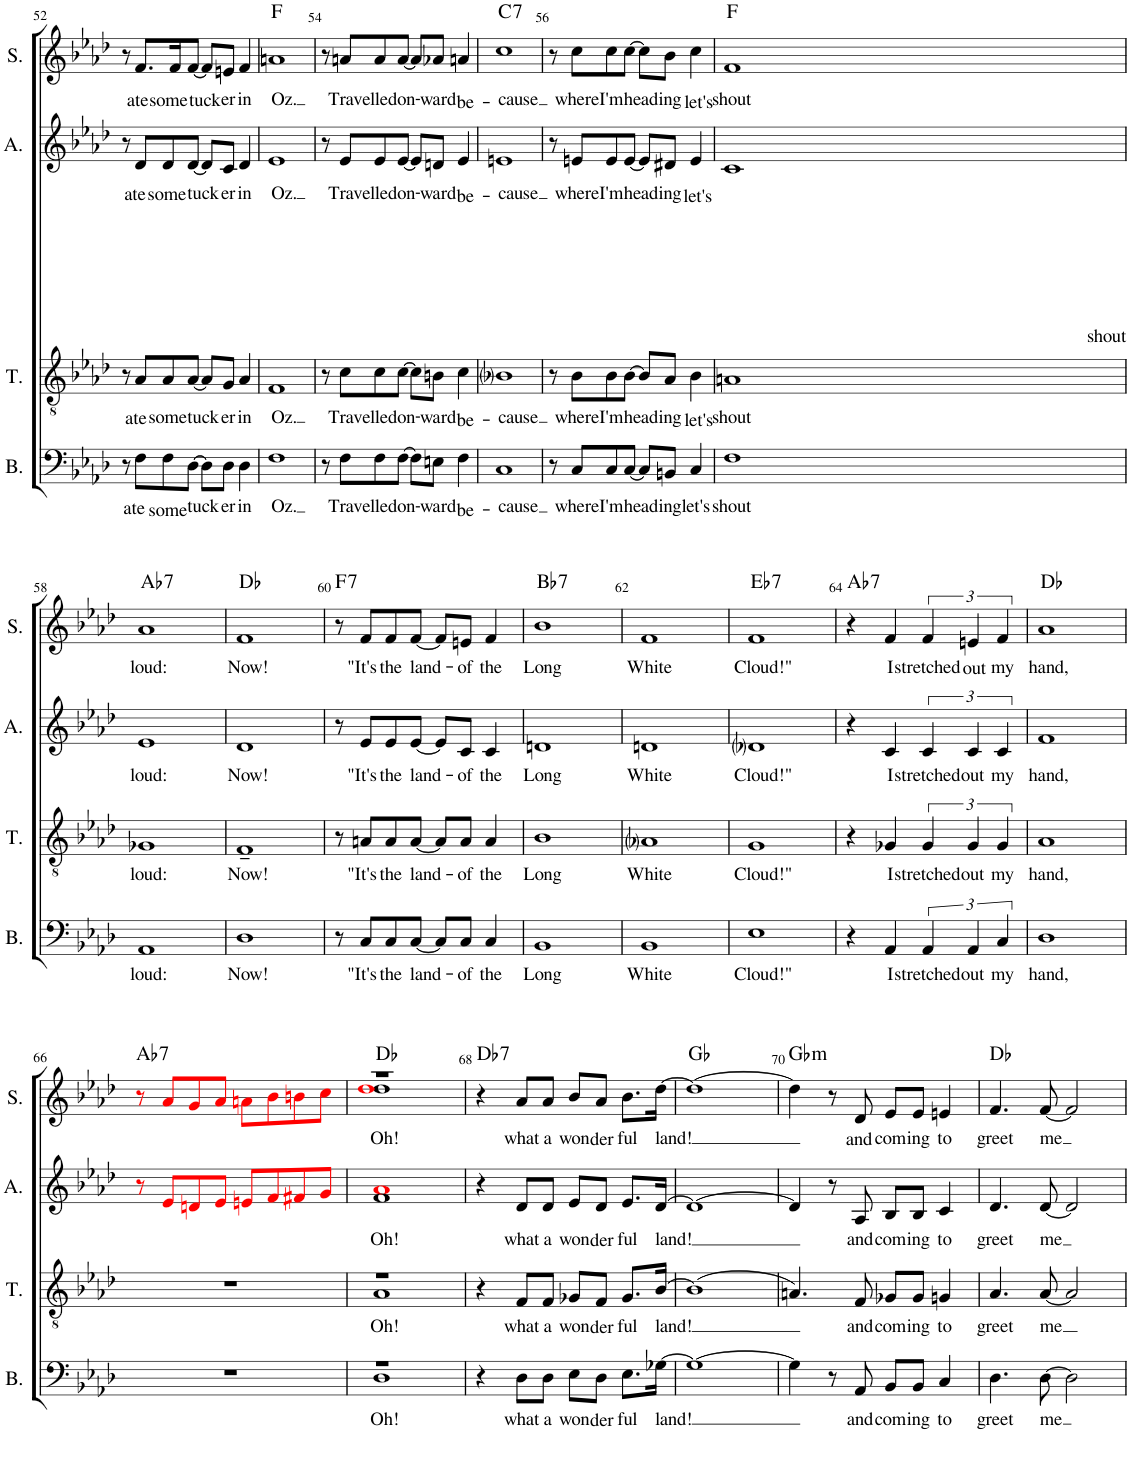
**kern	**text	**kern	**text	**kern	**text	**kern	**text	**harte
*part4	*part4	*part3	*part3	*part2	*part2	*part1	*part1	*part1
*staff4	*staff4	*staff3	*staff3	*staff2	*staff2	*staff1	*staff1	*
*I"Bass	*	*I"Tenor	*	*I"Alto	*	*I"Soprano	*	*
*I'B.	*	*I'T.	*	*I'A.	*	*I'S.	*	*
!!LO:PB:g=z
*clefF4	*	*clefGv2	*	*clefG2	*	*clefG2	*	*
*Trd7c12	*	*	*	*	*	*	*	*
*k[b-e-a-d-]	*	*k[b-e-a-d-]	*	*k[b-e-a-d-]	*	*k[b-e-a-d-]	*	*
*M4/4	*	*M4/4	*	*M4/4	*	*M4/4	*	*
=52	=52	=52	=52	=52	=52	=52	=52	=52
8r	.	8r	.	8r	.	8r	.	.
!	!LO:LY:b	!	!LO:LY:b	!	!LO:LY:b	!	!LO:LY:b	!
8F\L	ate	8A-/L	ate	8d-/L	ate	8.f/L	ate	.
!	!LO:LY:b	!	!LO:LY:b	!	!LO:LY:b	!	!	!
8F\	some	8A-/	some	8d-/	some	.	.	.
!	!	!	!	!	!	!	!LO:LY:b	!
.	.	.	.	.	.	16f/K	some	.
!	!LO:LY:b	!	!LO:LY:b	!	!LO:LY:b	!	!LO:LY:b	!
[8D-\J	tuck-	[8A-/J	tuck-	[8d-/J	tuck-	[8f/J	tuck-	.
8D-\L]	.	8A-/L]	.	8d-/L]	.	8f/L]	.	.
!	!LO:LY:b	!	!LO:LY:b	!	!LO:LY:b	!	!LO:LY:b	!
8D-\J	-er	8G/J	-er	8c/J	-er	8en/J	-er	.
!	!LO:LY:b	!	!LO:LY:b	!	!LO:LY:b	!	!LO:LY:b	!
4D-\	in	4A-/	in	4d-/	in	4f/	in	.
=53	=53	=53	=53	=53	=53	=53	=53	=53
!	!LO:LY:b	!	!LO:LY:b	!	!LO:LY:b	!	!LO:LY:b	!
1F	Oz.	1F	Oz.	1e-	Oz.	1an	Oz.	F:maj
=54	=54	=54	=54	=54	=54	=54	=54	=54
8r	.	8r	.	8r	.	8r	.	.
!	!LO:LY:b	!	!LO:LY:b	!	!LO:LY:b	!	!LO:LY:b	!
8F\L	Trav-	8c\L	Trav-	8e-/L	Trav-	8an/L	Trav-	.
!	!LO:LY:b	!	!LO:LY:b	!	!LO:LY:b	!	!LO:LY:b	!
8F\	-elled	8c\	-elled	8e-/	-elled	8a/	-elled	.
!	!LO:LY:b	!	!LO:LY:b	!	!LO:LY:b	!	!LO:LY:b	!
[8F\J	on-	[8c\J	on-	[8e-/J	on-	[8a/J	on-	.
8F\L]	.	8c\L]	.	8e-/L]	.	8a/L]	.	.
!	!LO:LY:b	!	!LO:LY:b	!	!LO:LY:b	!	!LO:LY:b	!
8En\J	-ward	8Bn\J	-ward	8dn/J	-ward	8a-X/J	-ward	.
!	!LO:LY:b	!	!LO:LY:b	!	!LO:LY:b	!	!LO:LY:b	!
4F\	be-	4c\	be-	4e-/	be-	4an/	be-	.
=55	=55	=55	=55	=55	=55	=55	=55	=55
!	!LO:LY:b	!	!LO:LY:b	!	!LO:LY:b	!	!LO:LY:b	!LO:H:kt=7
1C	-cause	1B-i	-cause	1en	-cause	1cc	-cause	C:7
=56	=56	=56	=56	=56	=56	=56	=56	=56
8r	.	8r	.	8r	.	8r	.	.
!	!LO:LY:b	!	!LO:LY:b	!	!LO:LY:b	!	!LO:LY:b	!
8C/L	where	8B-\L	where	8en/L	where	8cc\L	where	.
!	!LO:LY:b	!	!LO:LY:b	!	!LO:LY:b	!	!LO:LY:b	!
8C/	I'm	8B-\	I'm	8e/	I'm	8cc\	I'm	.
!	!LO:LY:b	!	!LO:LY:b	!	!LO:LY:b	!	!LO:LY:b	!
[8C/J	head-	[8B-\J	head-	[8e/J	head-	[8cc\J	head-	.
8C/L]	.	8B-/L]	.	8e/L]	.	8cc\L]	.	.
!	!LO:LY:b	!	!LO:LY:b	!	!LO:LY:b	!	!LO:LY:b	!
8BBn/J	-ing	8A-/J	-ing	8d#X/J	-ing	8b-\J	-ing	.
!	!LO:LY:b	!	!LO:LY:b	!	!LO:LY:b	!	!LO:LY:b	!
4C/	let's	4B-\	let's	4e/	let's	4cc\	let's	.
=57	=57	=57	=57	=57	=57	=57	=57	=57
!	!LO:LY:b	!	!LO:LY:b	!	!LO:LY:b	!	!LO:LY:b	!
1F	shout	1An	shout	1c	shout	1f	shout	F:maj
!!LO:LB:g=z
=58	=58	=58	=58	=58	=58	=58	=58	=58
!	!LO:LY:b	!	!LO:LY:b	!	!LO:LY:b	!	!LO:LY:b	!LO:H:kt=7
1AA-	loud:	1G-X	loud:	1e-	loud:	1a-	loud:	Ab:7
=59	=59	=59	=59	=59	=59	=59	=59	=59
!	!LO:LY:b	!	!LO:LY:b	!	!LO:LY:b	!	!LO:LY:b	!
1D-	Now!	1F~	Now!	1d-	Now!	1f	Now!	Db:maj
=60	=60	=60	=60	=60	=60	=60	=60	=60
!	!	!	!	!	!	!	!	!LO:H:kt=7
8r	.	8r	.	8r	.	8r	.	F:7
!	!LO:LY:b	!	!LO:LY:b	!	!LO:LY:b	!	!LO:LY:b	!
8C/L	"It's	8An/L	"It's	8e-/L	"It's	8f/L	"It's	.
!	!LO:LY:b	!	!LO:LY:b	!	!LO:LY:b	!	!LO:LY:b	!
8C/	the	8A/	the	8e-/	the	8f/	the	.
!	!LO:LY:b	!	!LO:LY:b	!	!LO:LY:b	!	!LO:LY:b	!
[8C/J	land-	[8A/J	land-	[8e-/J	land-	[8f/J	land-	.
8C/L]	.	8A/L]	.	8e-/L]	.	8f/L]	.	.
!	!LO:LY:b	!	!LO:LY:b	!	!LO:LY:b	!	!LO:LY:b	!
8C/J	-of	8A/J	-of	8c/J	-of	8en/J	-of	.
!	!LO:LY:b	!	!LO:LY:b	!	!LO:LY:b	!	!LO:LY:b	!
4C/	the	4A/	the	4c/	the	4f/	the	.
=61	=61	=61	=61	=61	=61	=61	=61	=61
!	!LO:LY:b	!	!LO:LY:b	!	!LO:LY:b	!	!LO:LY:b	!LO:H:kt=7
1BB-	Long	1B-	Long	1dn	Long	1b-	Long	Bb:7
=62	=62	=62	=62	=62	=62	=62	=62	=62
!	!LO:LY:b	!	!LO:LY:b	!	!LO:LY:b	!	!LO:LY:b	!
1BB-	White	1A-i	White	1dn	White	1f	White	.
=63	=63	=63	=63	=63	=63	=63	=63	=63
!	!LO:LY:b	!	!LO:LY:b	!	!LO:LY:b	!	!LO:LY:b	!LO:H:kt=7
1E-	Cloud!"	1G	Cloud!"	1d-i	Cloud!"	1f	Cloud!"	Eb:7
=64	=64	=64	=64	=64	=64	=64	=64	=64
!	!	!	!	!	!	!	!	!LO:H:kt=7
4r	.	4r	.	4r	.	4r	.	Ab:7
!	!LO:LY:b	!	!LO:LY:b	!	!LO:LY:b	!	!LO:LY:b	!
4AA-/	I	4G-X/	I	4c/	I	4f/	I	.
!	!LO:LY:b	!	!LO:LY:b	!	!LO:LY:b	!	!LO:LY:b	!
6AA-/	stretched	6G-/	stretched	6c/	stretched	6f/	stretched	.
!	!LO:LY:b	!	!LO:LY:b	!	!LO:LY:b	!	!LO:LY:b	!
6AA-/	out	6G-/	out	6c/	out	6en/	out	.
!	!LO:LY:b	!	!LO:LY:b	!	!LO:LY:b	!	!LO:LY:b	!
6C/	my	6G-/	my	6c/	my	6f/	my	.
=65	=65	=65	=65	=65	=65	=65	=65	=65
!	!LO:LY:b	!	!LO:LY:b	!	!LO:LY:b	!	!LO:LY:b	!
1D-	hand,	1A-	hand,	1f	hand,	1a-	hand,	Db:maj
!!LO:LB:g=z
=66	=66	=66	=66	=66	=66	=66	=66	=66
!	!	!	!	!	!	!	!	!LO:H:kt=7
1r	.	1r	.	8r	.	8r	.	Ab:7
.	.	.	.	8e-j/L	.	8a-j/L	.	.
.	.	.	.	8dnj/	.	8gj/	.	.
.	.	.	.	8e-j/J	.	8a-j/J	.	.
.	.	.	.	8enj/L	.	8anj\L	.	.
.	.	.	.	8fj/	.	8b-j\	.	.
.	.	.	.	8f#Xj/	.	8bnj\	.	.
.	.	.	.	8gj/J	.	8ccj\J	.	.
=67	=67	=67	=67	=67	=67	=67	=67	=67
*^	*	*	*	*	*	*	*	*
!	!	!LO:LY:b	!	!LO:LY:b	!	!LO:LY:b	!	!LO:LY:b	!
*	*	*	*^	*	*^	*	*^	*	*
1r	1D-	Oh!	1r	1A-	Oh!	1a-j	1f	Oh!	1r	1dd-j 1dd-	Oh!	Db:maj
=68	=68	=68	=68	=68	=68	=68	=68	=68	=68	=68	=68	=68
!	!	!	!	!	!	!	!	!	!	!	!	!LO:H:kt=7
*v	*v	*	*	*	*	*v	*v	*	*v	*v	*	*
*	*	*v	*v	*	*	*	*	*	*
4r	.	4r	.	4r	.	4r	.	Db:7
!	!LO:LY:b	!	!LO:LY:b	!	!LO:LY:b	!	!LO:LY:b	!
8D-\L	what	8F/L	what	8d-/L	what	8a-/L	what	.
!	!LO:LY:b	!	!LO:LY:b	!	!LO:LY:b	!	!LO:LY:b	!
8D-\J	a	8F/J	a	8d-/J	a	8a-/J	a	.
!	!LO:LY:b	!	!LO:LY:b	!	!LO:LY:b	!	!LO:LY:b	!
8E-\L	won-	8G-X/L	won-	8e-/L	won-	8b-/L	won-	.
!	!LO:LY:b	!	!LO:LY:b	!	!LO:LY:b	!	!LO:LY:b	!
8D-\J	-der-	8F/J	-der-	8d-/J	-der-	8a-/J	-der-	.
!	!LO:LY:b	!	!LO:LY:b	!	!LO:LY:b	!	!LO:LY:b	!
8.E-\L	-ful	8.G-/L	-ful	8.e-/L	-ful	8.b-\L	-ful	.
!	!LO:LY:b	!	!LO:LY:b	!	!LO:LY:b	!	!LO:LY:b	!
[16G-X\Jk	land!	[16B-/Jk	land!	[>16d-/Jk	land!	[16dd-\Jk	land!	.
=69	=69	=69	=69	=69	=69	=69	=69	=69
1G-_	.	(1B-]	.	1d-_	.	1dd-_	.	Gb:maj
=70	=70	=70	=70	=70	=70	=70	=70	=70
!	!	!	!	!	!	!	!	!LO:H:kt=m
4G-\]	.	4.An/)	.	4d-/]	.	4dd-\]	.	Gb:min
8r	.	.	.	8r	.	8r	.	.
!	!LO:LY:b	!	!LO:LY:b	!	!LO:LY:b	!	!LO:LY:b	!
8AA-/	and	8F/	and	8A-/	and	8d-/	and	.
!	!LO:LY:b	!	!LO:LY:b	!	!LO:LY:b	!	!LO:LY:b	!
8BB-/L	com-	8G-X/L	com-	8B-/L	com-	8e-/L	com-	.
!	!LO:LY:b	!	!LO:LY:b	!	!LO:LY:b	!	!LO:LY:b	!
8BB-/J	-ing	8G-/J	-ing	8B-/J	-ing	8e-/J	-ing	.
!	!LO:LY:b	!	!LO:LY:b	!	!LO:LY:b	!	!LO:LY:b	!
4C/	to	4Gn/	to	4c/	to	4en/	to	.
=71	=71	=71	=71	=71	=71	=71	=71	=71
!	!LO:LY:b	!	!LO:LY:b	!	!LO:LY:b	!	!LO:LY:b	!
4.D-\	greet	4.A-/	greet	4.d-/	greet	4.f/	greet	Db:maj
!	!LO:LY:b	!	!LO:LY:b	!	!LO:LY:b	!	!LO:LY:b	!
[8D-\	me	[8A-/	me	[8d-/	me	[8f/	me	.
2D-\]	.	2A-/]	.	2d-/]	.	2f/]	.	.
=	=	=	=	=	=	=	=	=
*-	*-	*-	*-	*-	*-	*-	*-	*-
